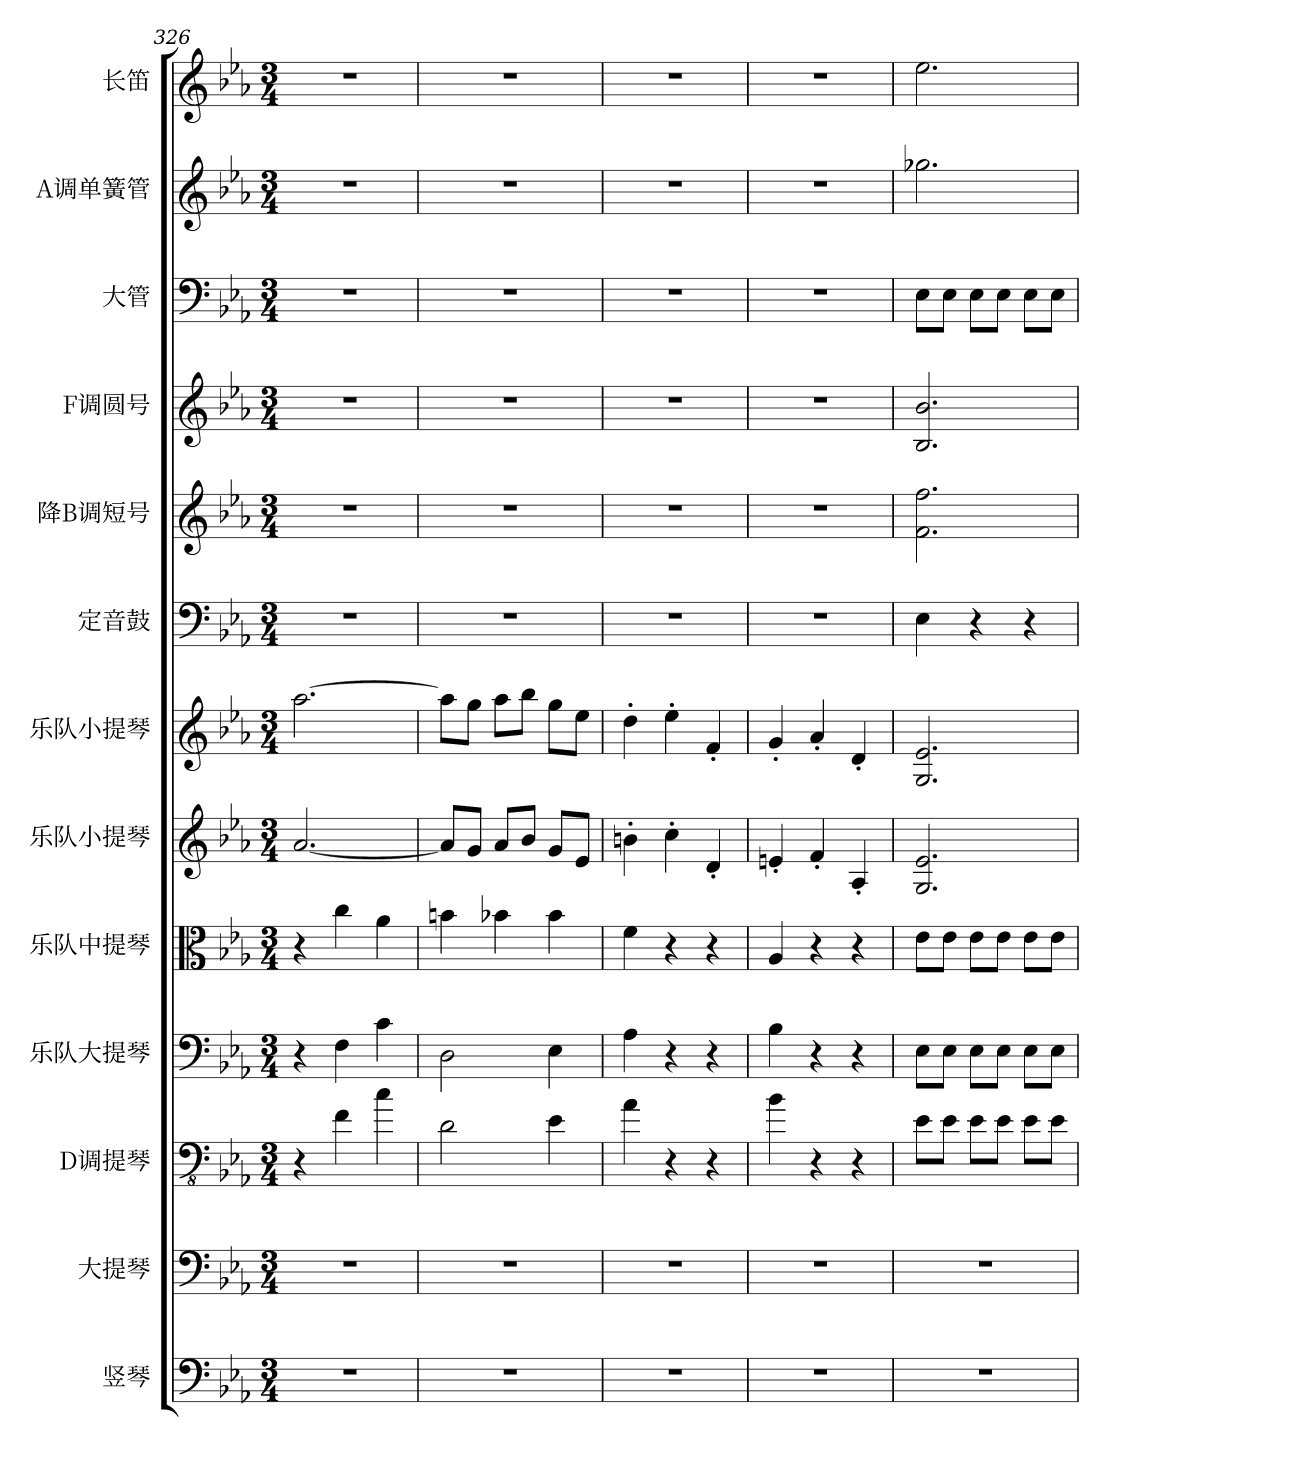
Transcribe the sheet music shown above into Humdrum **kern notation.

**kern	**kern	**kern	**kern	**kern	**kern	**kern	**kern	**kern	**kern	**kern	**kern	**kern
*part13	*part12	*part11	*part10	*part9	*part8	*part7	*part6	*part5	*part4	*part3	*part2	*part1
*staff13	*staff12	*staff11	*staff10	*staff9	*staff8	*staff7	*staff6	*staff5	*staff4	*staff3	*staff2	*staff1
*I"竖琴	*I"大提琴	*I"D调提琴	*I"乐队大提琴	*I"乐队中提琴	*I"乐队小提琴	*I"乐队小提琴	*I"定音鼓	*I"降B调短号	*I"F调圆号	*I"大管	*I"A调单簧管	*I"长笛
*clefF4	*clefF4	*clefFv4	*clefF4	*clefC3	*clefG2	*clefG2	*clefF4	*clefG2	*clefG2	*clefF4	*clefG2	*clefG2
*	*	*ITrd7c12	*	*	*	*	*	*ITrd1c2	*ITrd4c7	*	*ITrd2c3	*
*k[b-e-a-]	*k[b-e-a-]	*k[b-e-a-]	*k[b-e-a-]	*k[b-e-a-]	*k[b-e-a-]	*k[b-e-a-]	*k[b-e-a-]	*k[b-e-a-d-g-]	*k[b-e-a-d-]	*k[b-e-a-]	*k[]	*k[b-e-a-]
*M3/4	*M3/4	*M3/4	*M3/4	*M3/4	*M3/4	*M3/4	*M3/4	*M3/4	*M3/4	*M3/4	*M3/4	*M3/4
=326	=326	=326	=326	=326	=326	=326	=326	=326	=326	=326	=326	=326
2.r	2.r	4r	4r	4r	[2.a-/	[2.aa-\	2.r	2.r	2.r	2.r	2.r	2.r
.	.	4FF\	4F\	4cc\	.	.	.	.	.	.	.	.
.	.	4C\	4c\	4a-\	.	.	.	.	.	.	.	.
!!LO:PB:g=z
=327	=327	=327	=327	=327	=327	=327	=327	=327	=327	=327	=327	=327
2.r	2.r	2DD\	2D\	4bn\	8a-/L]	8aa-\L]	2.r	2.r	2.r	2.r	2.r	2.r
.	.	.	.	.	8g/J	8gg\J	.	.	.	.	.	.
.	.	.	.	4b-X\	8a-/L	8aa-\L	.	.	.	.	.	.
.	.	.	.	.	8b-/J	8bb-\J	.	.	.	.	.	.
.	.	4EE-\	4E-\	4b-\	8g/L	8gg\L	.	.	.	.	.	.
.	.	.	.	.	8e-/J	8ee-\J	.	.	.	.	.	.
=328	=328	=328	=328	=328	=328	=328	=328	=328	=328	=328	=328	=328
*	*	*	*	*	*	*	*	*	*	*	*	*MM146
2.r	2.r	4AA-\	4A-\	4f\	4bn'\	4dd'\	2.r	2.r	2.r	2.r	2.r	2.r
.	.	4r	4r	4r	4cc'\	4ee-'\	.	.	.	.	.	.
.	.	4r	4r	4r	4d'/	4f'/	.	.	.	.	.	.
=329	=329	=329	=329	=329	=329	=329	=329	=329	=329	=329	=329	=329
2.r	2.r	4BB-\	4B-\	4A-/	4en'/	4g'/	2.r	2.r	2.r	2.r	2.r	2.r
.	.	4r	4r	4r	4f'/	4a-'/	.	.	.	.	.	.
.	.	4r	4r	4r	4A-'/	4d'/	.	.	.	.	.	.
=330	=330	=330	=330	=330	=330	=330	=330	=330	=330	=330	=330	=330
*	*	*	*	*	*	*	*	*	*	*	*	*MM148
2.r	2.r	8EE-\L	8E-\L	8e-\L	2.G/ 2.e-/	2.G/ 2.e-/	4E-\	2.e-\ 2.ee-\	2.E-/ 2.e-/	8E-\L	2.ee-X\	2.ee-\
.	.	8EE-\J	8E-\J	8e-\J	.	.	.	.	.	8E-\J	.	.
.	.	8EE-\L	8E-\L	8e-\L	.	.	4r	.	.	8E-\L	.	.
.	.	8EE-\J	8E-\J	8e-\J	.	.	.	.	.	8E-\J	.	.
.	.	8EE-\L	8E-\L	8e-\L	.	.	4r	.	.	8E-\L	.	.
.	.	8EE-\J	8E-\J	8e-\J	.	.	.	.	.	8E-\J	.	.
=	=	=	=	=	=	=	=	=	=	=	=	=
*-	*-	*-	*-	*-	*-	*-	*-	*-	*-	*-	*-	*-
